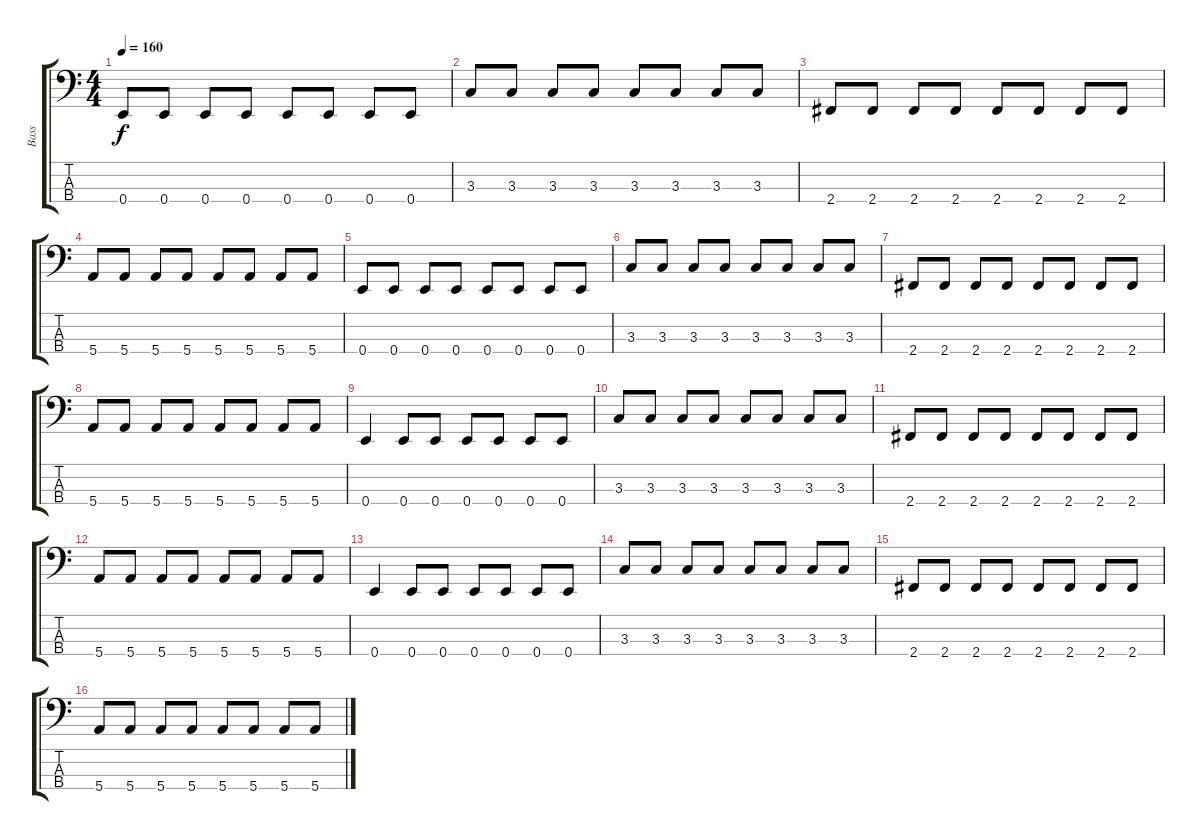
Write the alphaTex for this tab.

\track ("Bass" "Bass") {instrument electricbassfinger}
\staff {score tabs}
\tuning (G2 D2 A1 E1) {hide}
\ts (4 4)
\tempo 160
\clef f4
\ks c
0.4.8{dy f} 0.4.8 0.4.8 0.4.8 0.4.8 0.4.8 0.4.8 0.4.8 |
3.3.8 3.3.8 3.3.8 3.3.8 3.3.8 3.3.8 3.3.8 3.3.8 |
2.4.8 2.4.8 2.4.8 2.4.8 2.4.8 2.4.8 2.4.8 2.4.8 |
5.4.8 5.4.8 5.4.8 5.4.8 5.4.8 5.4.8 5.4.8 5.4.8 |
0.4.8 0.4.8 0.4.8 0.4.8 0.4.8 0.4.8 0.4.8 0.4.8 |
3.3.8 3.3.8 3.3.8 3.3.8 3.3.8 3.3.8 3.3.8 3.3.8 |
2.4.8 2.4.8 2.4.8 2.4.8 2.4.8 2.4.8 2.4.8 2.4.8 |
5.4.8 5.4.8 5.4.8 5.4.8 5.4.8 5.4.8 5.4.8 5.4.8 |
0.4.4 0.4.8 0.4.8 0.4.8 0.4.8 0.4.8 0.4.8 |
3.3.8 3.3.8 3.3.8 3.3.8 3.3.8 3.3.8 3.3.8 3.3.8 |
2.4.8 2.4.8 2.4.8 2.4.8 2.4.8 2.4.8 2.4.8 2.4.8 |
5.4.8 5.4.8 5.4.8 5.4.8 5.4.8 5.4.8 5.4.8 5.4.8 |
0.4.4 0.4.8 0.4.8 0.4.8 0.4.8 0.4.8 0.4.8 |
3.3.8 3.3.8 3.3.8 3.3.8 3.3.8 3.3.8 3.3.8 3.3.8 |
2.4.8 2.4.8 2.4.8 2.4.8 2.4.8 2.4.8 2.4.8 2.4.8 |
5.4.8 5.4.8 5.4.8 5.4.8 5.4.8 5.4.8 5.4.8 5.4.8
